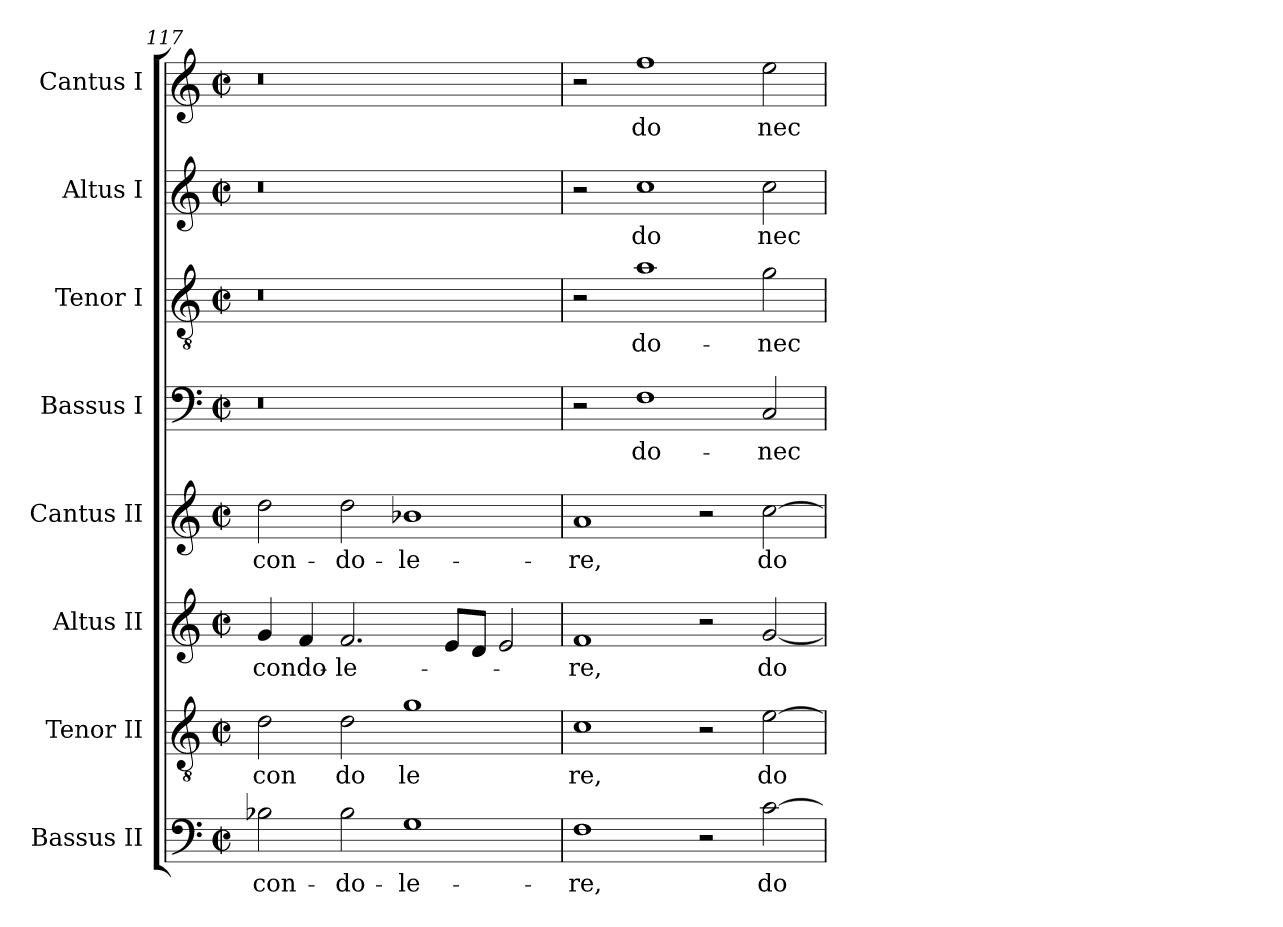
**kern	**text	**kern	**text	**kern	**text	**kern	**text	**kern	**text	**kern	**text	**kern	**text	**kern	**text
*part8	*part8	*part7	*part7	*part6	*part6	*part5	*part5	*part4	*part4	*part3	*part3	*part2	*part2	*part1	*part1
*staff8	*staff8	*staff7	*staff7	*staff6	*staff6	*staff5	*staff5	*staff4	*staff4	*staff3	*staff3	*staff2	*staff2	*staff1	*staff1
*I"Bassus II	*	*I"Tenor II	*	*I"Altus II	*	*I"Cantus II	*	*I"Bassus I	*	*I"Tenor I	*	*I"Altus I	*	*I"Cantus I	*
!!LO:LB:g=z
*clefF4	*	*clefGv2	*	*clefG2	*	*clefG2	*	*clefF4	*	*clefGv2	*	*clefG2	*	*clefG2	*
*k[]	*	*	*	*	*	*	*	*	*	*	*	*	*	*	*
*C:	*	*	*	*	*	*	*	*	*	*	*	*	*	*	*
*M2/2	*	*M2/2	*	*M2/2	*	*M2/2	*	*M2/2	*	*M2/2	*	*M2/2	*	*M2/2	*
*met(c|)	*	*met(c|)	*	*met(c|)	*	*met(c|)	*	*met(c|)	*	*met(c|)	*	*met(c|)	*	*met(c|)	*
=117	=117	=117	=117	=117	=117	=117	=117	=117	=117	=117	=117	=117	=117	=117	=117
!	!LO:LY:b:cj	!	!LO:LY:b:cj	!	!LO:LY:b:cj	!	!LO:LY:b:cj	!	!	!	!	!	!	!	!
2B-X\	con-	2d\	con	4g/	condo-	2dd\	con-	0r	.	0r	.	0r	.	0r	.
.	.	.	.	4f/	.	.	.	.	.	.	.	.	.	.	.
!	!LO:LY:b:cj	!	!LO:LY:b:cj	!	!LO:LY:b:cj	!	!LO:LY:b:cj	!	!	!	!	!	!	!	!
2B-\	-do-	2d\	do	2.f/	-le-	2dd\	-do-	.	.	.	.	.	.	.	.
!	!LO:LY:b:cj	!	!LO:LY:b:cj	!	!	!	!LO:LY:b:cj	!	!	!	!	!	!	!	!
1G	-le-	1g	le	.	.	1b-X	-le-	.	.	.	.	.	.	.	.
.	.	.	.	8e/L	.	.	.	.	.	.	.	.	.	.	.
.	.	.	.	8d/J	.	.	.	.	.	.	.	.	.	.	.
.	.	.	.	2e/	.	.	.	.	.	.	.	.	.	.	.
=118	=118	=118	=118	=118	=118	=118	=118	=118	=118	=118	=118	=118	=118	=118	=118
!	!LO:LY:b:cj	!	!LO:LY:b:cj	!	!LO:LY:b:cj	!	!LO:LY:b:cj	!	!	!	!	!	!	!	!
1F	-re,	1c	re,	1f	-re,	1a	-re,	2r	.	2r	.	2r	.	2r	.
!	!	!	!	!	!	!	!	!	!LO:LY:b:cj	!	!LO:LY:b:cj	!	!LO:LY:b:cj	!	!LO:LY:b:cj
.	.	.	.	.	.	.	.	1F	do-	1a	do-	1cc	do	1ff	do
2r	.	2r	.	2r	.	2r	.	.	.	.	.	.	.	.	.
!	!LO:LY:b:cj	!	!LO:LY:b:cj	!	!LO:LY:b:cj	!	!LO:LY:b:cj	!	!LO:LY:b:cj	!	!LO:LY:b:cj	!	!LO:LY:b:cj	!	!LO:LY:b:cj
[>2c\	do-	[>2e\	do	[<2g/	do-	[>2cc\	do-	2C/	-nec	2g\	-nec	2cc\	nec	2ee\	nec
=	=	=	=	=	=	=	=	=	=	=	=	=	=	=	=
*-	*-	*-	*-	*-	*-	*-	*-	*-	*-	*-	*-	*-	*-	*-	*-
